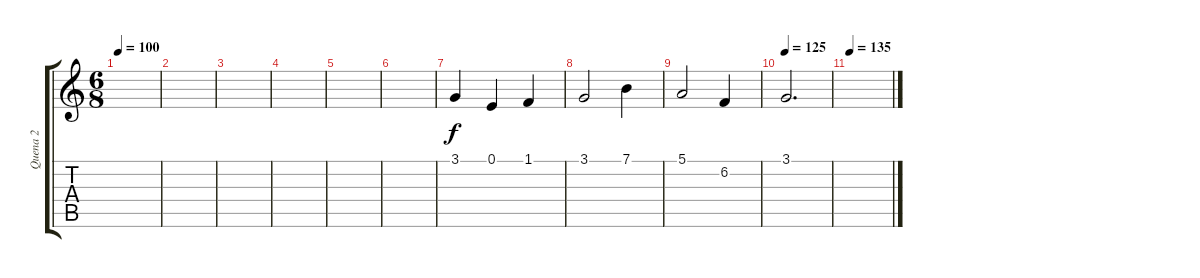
\track ("Quena 2" "Quena 2") {instrument piccolo}
\staff {score tabs}
\tuning (E4 B3 G3 D3 A2 E2) {hide}
\ts (6 8)
\tempo 100
\clef g2
\ks c
|
|
|
|
|
|
3.1.4 0.1.4 1.1.4 |
3.1.2 7.1.4 |
5.1.2 6.2.4 |
\tempo 125
3.1.2{d} |
\tempo 135
